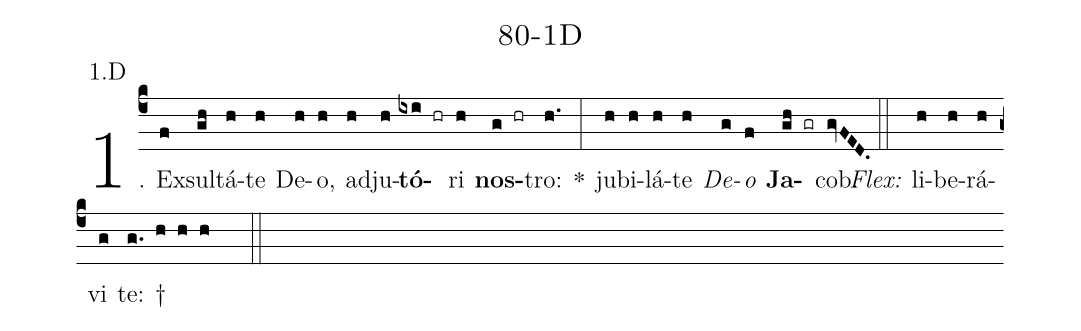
name: 80-1D;
annotation: 1.D;
%%
(c4)1. Ex(f)sul(gh)tá(h)te(h) De(h)o,(h) ad(h)ju(h)<b>tó</b>(ixi hr)ri(h) <b>nos</b>(g hr)tro:(h.) *(:) ju(h)bi(h)lá(h)te(h) <i>De</i>(g)<i>o</i>(f) <b>Ja</b>(gh gr)cob.(gvFED.) (::)
<i>Flex:</i>()  li(h)be(h)rá(h)vi(g) te: †(g. h h h  ::)
